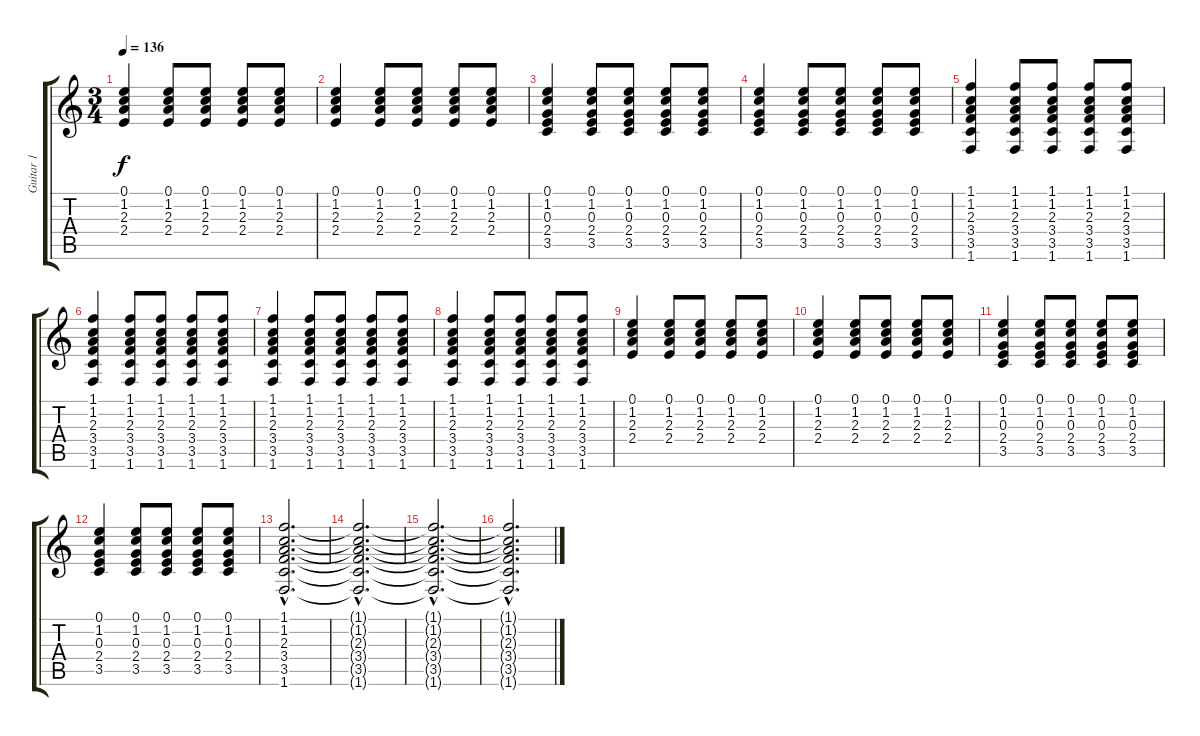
\track ("Guitar 1" "Guitar 1") {instrument acousticguitarnylon}
\staff {score tabs}
\tuning (E4 B3 G3 D3 A2 E2) {hide}
\ts (3 4)
\tempo 136
\clef g2
\ks aminor
(0.1 1.2 2.3 2.4).4{dy f} (0.1 1.2 2.3 2.4).8 (0.1 1.2 2.3 2.4).8 (0.1 1.2 2.3 2.4).8 (0.1 1.2 2.3 2.4).8 |
(0.1 1.2 2.3 2.4).4 (0.1 1.2 2.3 2.4).8 (0.1 1.2 2.3 2.4).8 (0.1 1.2 2.3 2.4).8 (0.1 1.2 2.3 2.4).8 |
(0.1 1.2 0.3 2.4 3.5).4 (0.1 1.2 0.3 2.4 3.5).8 (0.1 1.2 0.3 2.4 3.5).8 (0.1 1.2 0.3 2.4 3.5).8 (0.1 1.2 0.3 2.4 3.5).8 |
(0.1 1.2 0.3 2.4 3.5).4 (0.1 1.2 0.3 2.4 3.5).8 (0.1 1.2 0.3 2.4 3.5).8 (0.1 1.2 0.3 2.4 3.5).8 (0.1 1.2 0.3 2.4 3.5).8 |
(1.1 1.2 2.3 3.4 3.5 1.6).4 (1.1 1.2 2.3 3.4 3.5 1.6).8 (1.1 1.2 2.3 3.4 3.5 1.6).8 (1.1 1.2 2.3 3.4 3.5 1.6).8 (1.1 1.2 2.3 3.4 3.5 1.6).8 |
(1.1 1.2 2.3 3.4 3.5 1.6).4 (1.1 1.2 2.3 3.4 3.5 1.6).8 (1.1 1.2 2.3 3.4 3.5 1.6).8 (1.1 1.2 2.3 3.4 3.5 1.6).8 (1.1 1.2 2.3 3.4 3.5 1.6).8 |
(1.1 1.2 2.3 3.4 3.5 1.6).4 (1.1 1.2 2.3 3.4 3.5 1.6).8 (1.1 1.2 2.3 3.4 3.5 1.6).8 (1.1 1.2 2.3 3.4 3.5 1.6).8 (1.1 1.2 2.3 3.4 3.5 1.6).8 |
(1.1 1.2 2.3 3.4 3.5 1.6).4 (1.1 1.2 2.3 3.4 3.5 1.6).8 (1.1 1.2 2.3 3.4 3.5 1.6).8 (1.1 1.2 2.3 3.4 3.5 1.6).8 (1.1 1.2 2.3 3.4 3.5 1.6).8 |
(0.1 1.2 2.3 2.4).4 (0.1 1.2 2.3 2.4).8 (0.1 1.2 2.3 2.4).8 (0.1 1.2 2.3 2.4).8 (0.1 1.2 2.3 2.4).8 |
(0.1 1.2 2.3 2.4).4 (0.1 1.2 2.3 2.4).8 (0.1 1.2 2.3 2.4).8 (0.1 1.2 2.3 2.4).8 (0.1 1.2 2.3 2.4).8 |
(0.1 1.2 0.3 2.4 3.5).4 (0.1 1.2 0.3 2.4 3.5).8 (0.1 1.2 0.3 2.4 3.5).8 (0.1 1.2 0.3 2.4 3.5).8 (0.1 1.2 0.3 2.4 3.5).8 |
(0.1 1.2 0.3 2.4 3.5).4 (0.1 1.2 0.3 2.4 3.5).8 (0.1 1.2 0.3 2.4 3.5).8 (0.1 1.2 0.3 2.4 3.5).8 (0.1 1.2 0.3 2.4 3.5).8 |
(1.1{hac} 1.2{hac} 2.3{hac} 3.4{hac} 3.5{hac} 1.6{hac}).2{d} |
(1.1{hac t} 1.2{hac t} 2.3{hac t} 3.4{hac t} 3.5{hac t} 1.6{hac t}).2{d} |
(1.1{hac t} 1.2{hac t} 2.3{hac t} 3.4{hac t} 3.5{hac t} 1.6{hac t}).2{d} |
(1.1{hac t} 1.2{hac t} 2.3{hac t} 3.4{hac t} 3.5{hac t} 1.6{hac t}).2{d}
